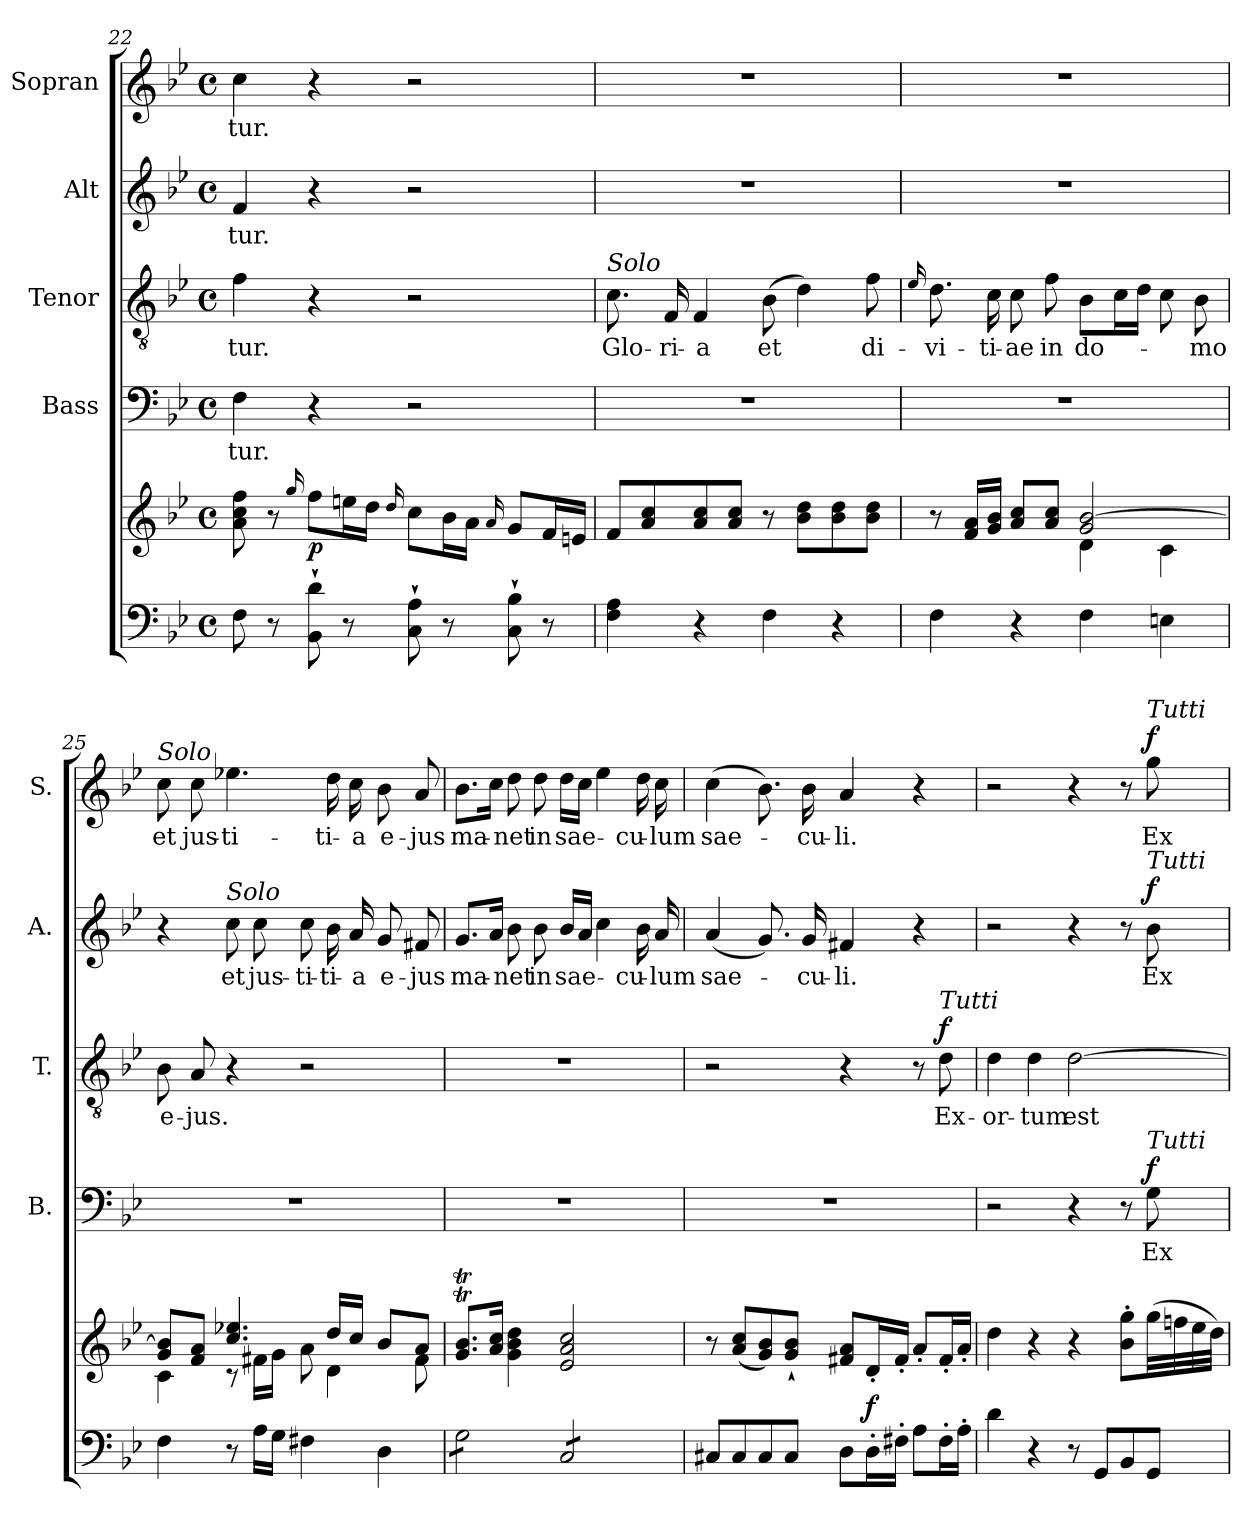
**kern	**kern	**dynam	**kern	**text	**dynam	**kern	**text	**dynam	**kern	**text	**dynam	**kern	**text	**dynam
*part5	*part5	*part5	*part4	*part4	*part4	*part3	*part3	*part3	*part2	*part2	*part2	*part1	*part1	*part1
*staff6	*staff5	*staff5/6	*staff4	*staff4	*staff4	*staff3	*staff3	*staff3	*staff2	*staff2	*staff2	*staff1	*staff1	*staff1
*	*	*	*I"Bass	*	*	*I"Tenor	*	*	*I"Alt	*	*	*I"Sopran	*	*
*	*	*	*I'B.	*	*	*I'T.	*	*	*I'A.	*	*	*I'S.	*	*
!!LO:LB:g=z
*clefF4	*clefG2	*	*clefF4	*	*	*clefGv2	*	*	*clefG2	*	*	*clefG2	*	*
*k[b-e-]	*k[b-e-]	*	*k[b-e-]	*	*	*k[b-e-]	*	*	*k[b-e-]	*	*	*k[b-e-]	*	*
*B-:	*B-:	*	*B-:	*	*	*B-:	*	*	*B-:	*	*	*B-:	*	*
*M4/4	*M4/4	*	*M4/4	*	*	*M4/4	*	*	*M4/4	*	*	*M4/4	*	*
*met(c)	*met(c)	*	*met(c)	*	*	*met(c)	*	*	*met(c)	*	*	*met(c)	*	*
=22	=22	=22	=22	=22	=22	=22	=22	=22	=22	=22	=22	=22	=22	=22
!	!	!	!	!LO:LY:b	!	!	!LO:LY:b	!	!	!LO:LY:b	!	!	!LO:LY:b	!
8F\	8a\ 8cc\ 8ff\	.	4F\	-tur.	.	4f\	-tur.	.	4f/	-tur.	.	4cc\	-tur.	.
8r	8r	.	.	.	.	.	.	.	.	.	.	.	.	.
.	16qqgg/	.	.	.	.	.	.	.	.	.	.	.	.	.
!	!	!LO:DY:b	!	!	!	!	!	!	!	!	!	!	!	!
8BB-\`> 8d\`>	8ff\L	p	4r	.	.	4r	.	.	4r	.	.	4r	.	.
8r	16een\L	.	.	.	.	.	.	.	.	.	.	.	.	.
.	16dd\JJ	.	.	.	.	.	.	.	.	.	.	.	.	.
.	16qqdd/	.	.	.	.	.	.	.	.	.	.	.	.	.
8C\`> 8A\`>	8cc\L	.	2r	.	.	2r	.	.	2r	.	.	2r	.	.
8r	16b-\L	.	.	.	.	.	.	.	.	.	.	.	.	.
.	16a\JJ	.	.	.	.	.	.	.	.	.	.	.	.	.
.	16qqa/	.	.	.	.	.	.	.	.	.	.	.	.	.
8C\`> 8B-\`>	8g/L	.	.	.	.	.	.	.	.	.	.	.	.	.
8r	16f/L	.	.	.	.	.	.	.	.	.	.	.	.	.
.	16en/JJ	.	.	.	.	.	.	.	.	.	.	.	.	.
=23	=23	=23	=23	=23	=23	=23	=23	=23	=23	=23	=23	=23	=23	=23
!	!	!	!	!	!	!LO:TX:a:i:t=Solo	!	!	!	!	!	!	!	!
!	!	!	!	!	!	!	!LO:LY:b	!	!	!	!	!	!	!
4F\ 4A\	8f/L	.	1r	.	.	8.c\	Glo-	.	1r	.	.	1r	.	.
.	8a/ 8cc/	.	.	.	.	.	.	.	.	.	.	.	.	.
!	!	!	!	!	!	!	!LO:LY:b	!	!	!	!	!	!	!
.	.	.	.	.	.	16F/	-ri-	.	.	.	.	.	.	.
!	!	!	!	!	!	!	!LO:LY:b	!	!	!	!	!	!	!
4r	8a/ 8cc/	.	.	.	.	4F/	-a	.	.	.	.	.	.	.
.	8a/ 8cc/J	.	.	.	.	.	.	.	.	.	.	.	.	.
!	!	!	!	!	!	!	!LO:LY:b	!	!	!	!	!	!	!
4F\	8r	.	.	.	.	(>8B-\	et	.	.	.	.	.	.	.
.	8b-\ 8dd\L	.	.	.	.	4d\)	.	.	.	.	.	.	.	.
4r	8b-\ 8dd\	.	.	.	.	.	.	.	.	.	.	.	.	.
!	!	!	!	!	!	!	!LO:LY:b	!	!	!	!	!	!	!
.	8b-\ 8dd\J	.	.	.	.	8f\	di-	.	.	.	.	.	.	.
=24	=24	=24	=24	=24	=24	=24	=24	=24	=24	=24	=24	=24	=24	=24
.	.	.	.	.	.	16qqe-/	.	.	.	.	.	.	.	.
*	*^	*	*	*	*	*	*	*	*	*	*	*	*	*
!	!	!	!	!	!	!	!	!LO:LY:b	!	!	!	!	!	!	!
4F\	8r	2ryy	.	1r	.	.	8.d\	-vi-	.	1r	.	.	1r	.	.
.	16f/ 16a/LL	.	.	.	.	.	.	.	.	.	.	.	.	.	.
!	!	!	!	!	!	!	!	!LO:LY:b	!	!	!	!	!	!	!
.	16g/ 16b-/JJ	.	.	.	.	.	16c\	-ti-	.	.	.	.	.	.	.
!	!	!	!	!	!	!	!	!LO:LY:b	!	!	!	!	!	!	!
4r	8a/ 8cc/L	.	.	.	.	.	8c\	-ae	.	.	.	.	.	.	.
!	!	!	!	!	!	!	!	!LO:LY:b	!	!	!	!	!	!	!
.	8a/ 8cc/J	.	.	.	.	.	8f\	in	.	.	.	.	.	.	.
!	!	!	!	!	!	!	!	!LO:LY:b	!	!	!	!	!	!	!
4F\	2g/ [>2b-/	4d\	.	.	.	.	8B-\L	do-	.	.	.	.	.	.	.
.	.	.	.	.	.	.	16c\L	.	.	.	.	.	.	.	.
.	.	.	.	.	.	.	16d\JJ	.	.	.	.	.	.	.	.
4En\	.	4c\	.	.	.	.	8c\	.	.	.	.	.	.	.	.
!	!	!	!	!	!	!	!	!LO:LY:b	!	!	!	!	!	!	!
.	.	.	.	.	.	.	8B-\	-mo	.	.	.	.	.	.	.
!!LO:PB:g=z
=25	=25	=25	=25	=25	=25	=25	=25	=25	=25	=25	=25	=25	=25	=25	=25
!	!	!	!	!	!	!	!	!	!	!	!	!	!LO:TX:a:i:t=Solo	!	!
!	!	!	!	!	!	!	!	!LO:LY:b	!	!	!	!	!	!LO:LY:b	!
4F\	8g/ 8b-/]L	4c\	.	1r	.	.	8B-\	e-	.	4r	.	.	8cc\	et	.
!	!	!	!	!	!	!	!	!LO:LY:b	!	!	!	!	!	!LO:LY:b	!
.	8f/ 8a/J	.	.	.	.	.	8A/	-jus.	.	.	.	.	8cc\	jus-	.
!	!	!	!	!	!	!	!	!	!	!LO:TX:a:i:t=Solo	!	!	!	!	!
!	!	!	!	!	!	!	!	!	!	!	!LO:LY:b	!	!	!LO:LY:b	!
8r	4.cc/ 4.ee-X/	8rc	.	.	.	.	4r	.	.	8cc\	et	.	4.ee-X\	-ti-	.
!	!	!	!	!	!	!	!	!	!	!	!LO:LY:b	!	!	!	!
16A\LL	.	16f#X\LL	.	.	.	.	.	.	.	8cc\	jus-	.	.	.	.
16G\JJ	.	16g\JJ	.	.	.	.	.	.	.	.	.	.	.	.	.
!	!	!	!	!	!	!	!	!	!	!	!LO:LY:b	!	!	!	!
4F#X\	.	8a\	.	.	.	.	2r	.	.	8cc\	-ti-	.	.	.	.
!	!	!	!	!	!	!	!	!	!	!	!LO:LY:b	!	!	!LO:LY:b	!
.	16dd/LL	4d\	.	.	.	.	.	.	.	16b-\	-ti-	.	16dd\	-ti-	.
!	!	!	!	!	!	!	!	!	!	!	!LO:LY:b	!	!	!LO:LY:b	!
.	16cc/JJ	.	.	.	.	.	.	.	.	16a/	-a	.	16cc\	-a	.
!	!	!	!	!	!	!	!	!	!	!	!LO:LY:b	!	!	!LO:LY:b	!
4D\	8b-/L	.	.	.	.	.	.	.	.	8g/	e-	.	8b-\	e-	.
!	!	!	!	!	!	!	!	!	!	!	!LO:LY:b	!	!	!LO:LY:b	!
.	8a/J	8f#\	.	.	.	.	.	.	.	8f#X/	-jus	.	8a/	-jus	.
=26	=26	=26	=26	=26	=26	=26	=26	=26	=26	=26	=26	=26	=26	=26	=26
!	!	!	!	!	!	!	!	!	!	!	!LO:LY:b	!	!	!LO:LY:b	!
*	*v	*v	*	*	*	*	*	*	*	*	*	*	*	*	*
*tremolo	*	*	*	*	*	*	*	*	*	*	*	*	*	*
8G\L	8.g/T 8.b-/TL	.	1r	.	.	1r	.	.	8.g/L	ma-	.	8.b-\L	ma-	.
8G\	.	.	.	.	.	.	.	.	.	.	.	.	.	.
.	16a/ 16cc/Jk	.	.	.	.	.	.	.	16a/Jk	.	.	16cc\Jk	.	.
!	!	!	!	!	!	!	!	!	!	!LO:LY:b	!	!	!LO:LY:b	!
8G\	4g\ 4b-\ 4dd\	.	.	.	.	.	.	.	8b-\	-net	.	8dd\	-net	.
!	!	!	!	!	!	!	!	!	!	!LO:LY:b	!	!	!LO:LY:b	!
8G\J	.	.	.	.	.	.	.	.	8b-\	in	.	8dd\	in	.
!	!	!	!	!	!	!	!	!	!	!LO:LY:b	!	!	!LO:LY:b	!
8C/L	2e-/ 2a/ 2cc/	.	.	.	.	.	.	.	16b-/LL	sae-	.	16dd\LL	sae-	.
.	.	.	.	.	.	.	.	.	16a/JJ	.	.	16cc\JJ	.	.
8C/	.	.	.	.	.	.	.	.	4cc\	.	.	4ee-\	.	.
8C/	.	.	.	.	.	.	.	.	.	.	.	.	.	.
!	!	!	!	!	!	!	!	!	!	!LO:LY:b	!	!	!LO:LY:b	!
8C/J	.	.	.	.	.	.	.	.	16b-\	-cu-	.	16dd\	-cu-	.
*Xtremolo	*	*	*	*	*	*	*	*	*	*	*	*	*	*
!	!	!	!	!	!	!	!	!	!	!LO:LY:b	!	!	!LO:LY:b	!
.	.	.	.	.	.	.	.	.	16a/	-lum	.	16cc\	-lum	.
=27	=27	=27	=27	=27	=27	=27	=27	=27	=27	=27	=27	=27	=27	=27
!	!	!	!	!	!	!	!	!	!	!LO:LY:b	!	!	!LO:LY:b	!
8C#X/L	8r	.	1r	.	.	2r	.	.	(<4a/	sae-	.	(>4cc\	sae-	.
8C#/	(<8a/ 8cc/L	.	.	.	.	.	.	.	.	.	.	.	.	.
8C#/	8g/ 8b-/)	.	.	.	.	.	.	.	8.g/)	.	.	8.b-\)	.	.
8C#/J	8g/`< 8b-/`<J	.	.	.	.	.	.	.	.	.	.	.	.	.
!	!	!	!	!	!	!	!	!	!	!LO:LY:b	!	!	!LO:LY:b	!
.	.	.	.	.	.	.	.	.	16g/	-cu-	.	16b-\	-cu-	.
!	!	!	!	!	!	!	!	!	!	!LO:LY:b	!	!	!LO:LY:b	!
8D\L	8f#X/ 8a/L	.	.	.	.	4r	.	.	4f#X/	-li.	.	4a/	-li.	.
!	!	!LO:DY:a=2	!	!	!	!	!	!	!	!	!	!	!	!
16D'>\L	16d'</L	f	.	.	.	.	.	.	.	.	.	.	.	.
16F#X'>\JJ	16f#'</JJ	.	.	.	.	.	.	.	.	.	.	.	.	.
8A\L	8a'</L	.	.	.	.	8r	.	.	4r	.	.	4r	.	.
!	!	!	!	!	!	!LO:TX:a:i:t=Tutti	!	!	!	!	!	!	!	!
!	!	!	!	!	!	!	!LO:LY:b	!LO:DY:a	!	!	!	!	!	!
16F#'>\L	16f#'</L	.	.	.	.	8d\	Ex-	f	.	.	.	.	.	.
16A'>\JJ	16a'</JJ	.	.	.	.	.	.	.	.	.	.	.	.	.
!!LO:LB:g=z
=28	=28	=28	=28	=28	=28	=28	=28	=28	=28	=28	=28	=28	=28	=28
!	!	!	!	!	!	!	!LO:LY:b	!	!	!	!	!	!	!
4d\	4dd\	.	2r	.	.	4d\	-or-	.	2r	.	.	2r	.	.
!	!	!	!	!	!	!	!LO:LY:b	!	!	!	!	!	!	!
4r	4r	.	.	.	.	4d\	-tum	.	.	.	.	.	.	.
!	!	!	!	!	!	!	!LO:LY:b	!	!	!	!	!	!	!
8r	4r	.	4r	.	.	[2d\	est	.	4r	.	.	4r	.	.
8GG/L	.	.	.	.	.	.	.	.	.	.	.	.	.	.
8BB-/	8b-\'> 8gg\'>L	.	8r	.	.	.	.	.	8r	.	.	8r	.	.
!	!	!	!	!	!	!	!	!	!	!	!	!LO:TX:a:i:t=Tutti	!	!
!	!	!	!	!	!	!	!	!	!LO:TX:a:i:t=Tutti	!	!	!	!	!
!	!	!	!LO:TX:a:i:t=Tutti	!	!	!	!	!	!	!	!	!	!	!
!	!	!	!	!LO:LY:b	!LO:DY:a	!	!	!	!	!LO:LY:b	!LO:DY:a	!	!LO:LY:b	!LO:DY:a
8GG/J	(>32gg\LL	.	8G\	Ex-	f	.	.	.	8b-\	Ex-	f	8gg\	Ex-	f
.	32ffn\	.	.	.	.	.	.	.	.	.	.	.	.	.
.	32ee-\	.	.	.	.	.	.	.	.	.	.	.	.	.
.	32dd\JJJ)	.	.	.	.	.	.	.	.	.	.	.	.	.
=	=	=	=	=	=	=	=	=	=	=	=	=	=	=
*-	*-	*-	*-	*-	*-	*-	*-	*-	*-	*-	*-	*-	*-	*-
